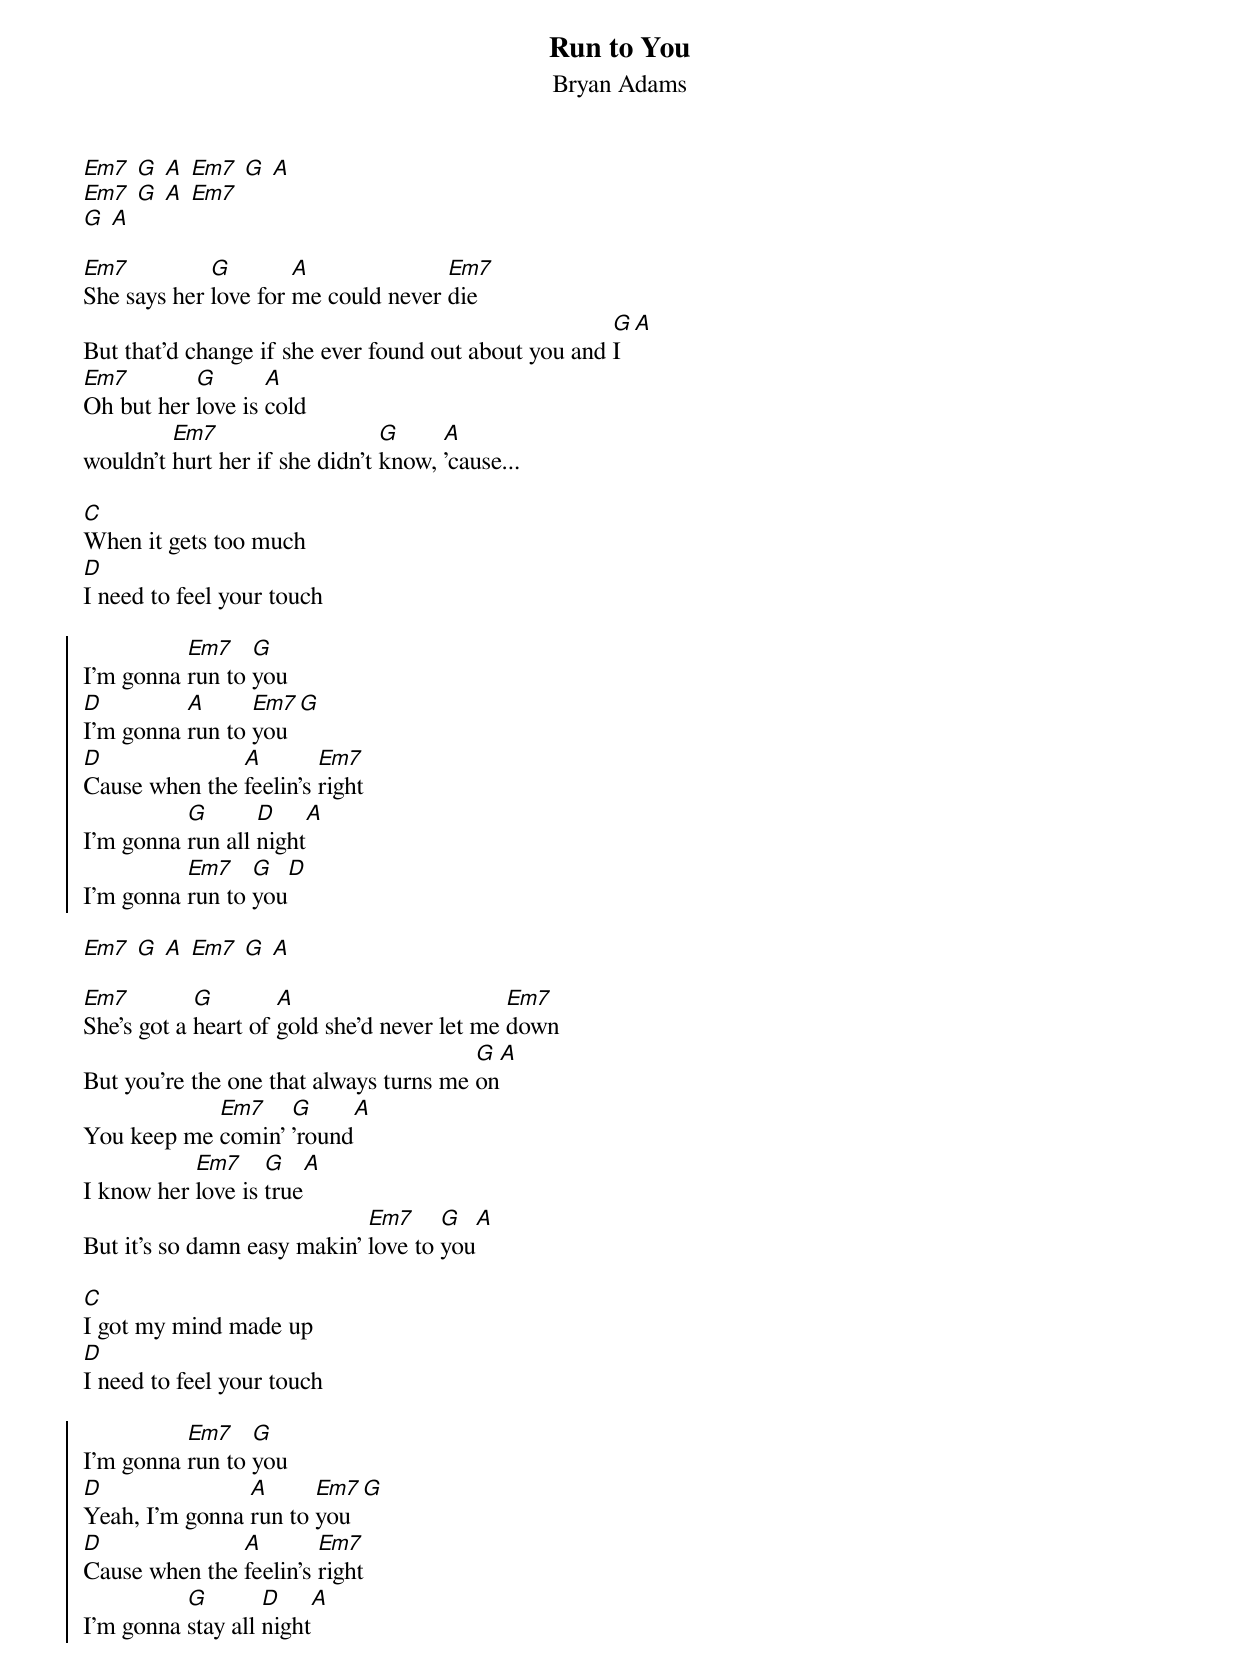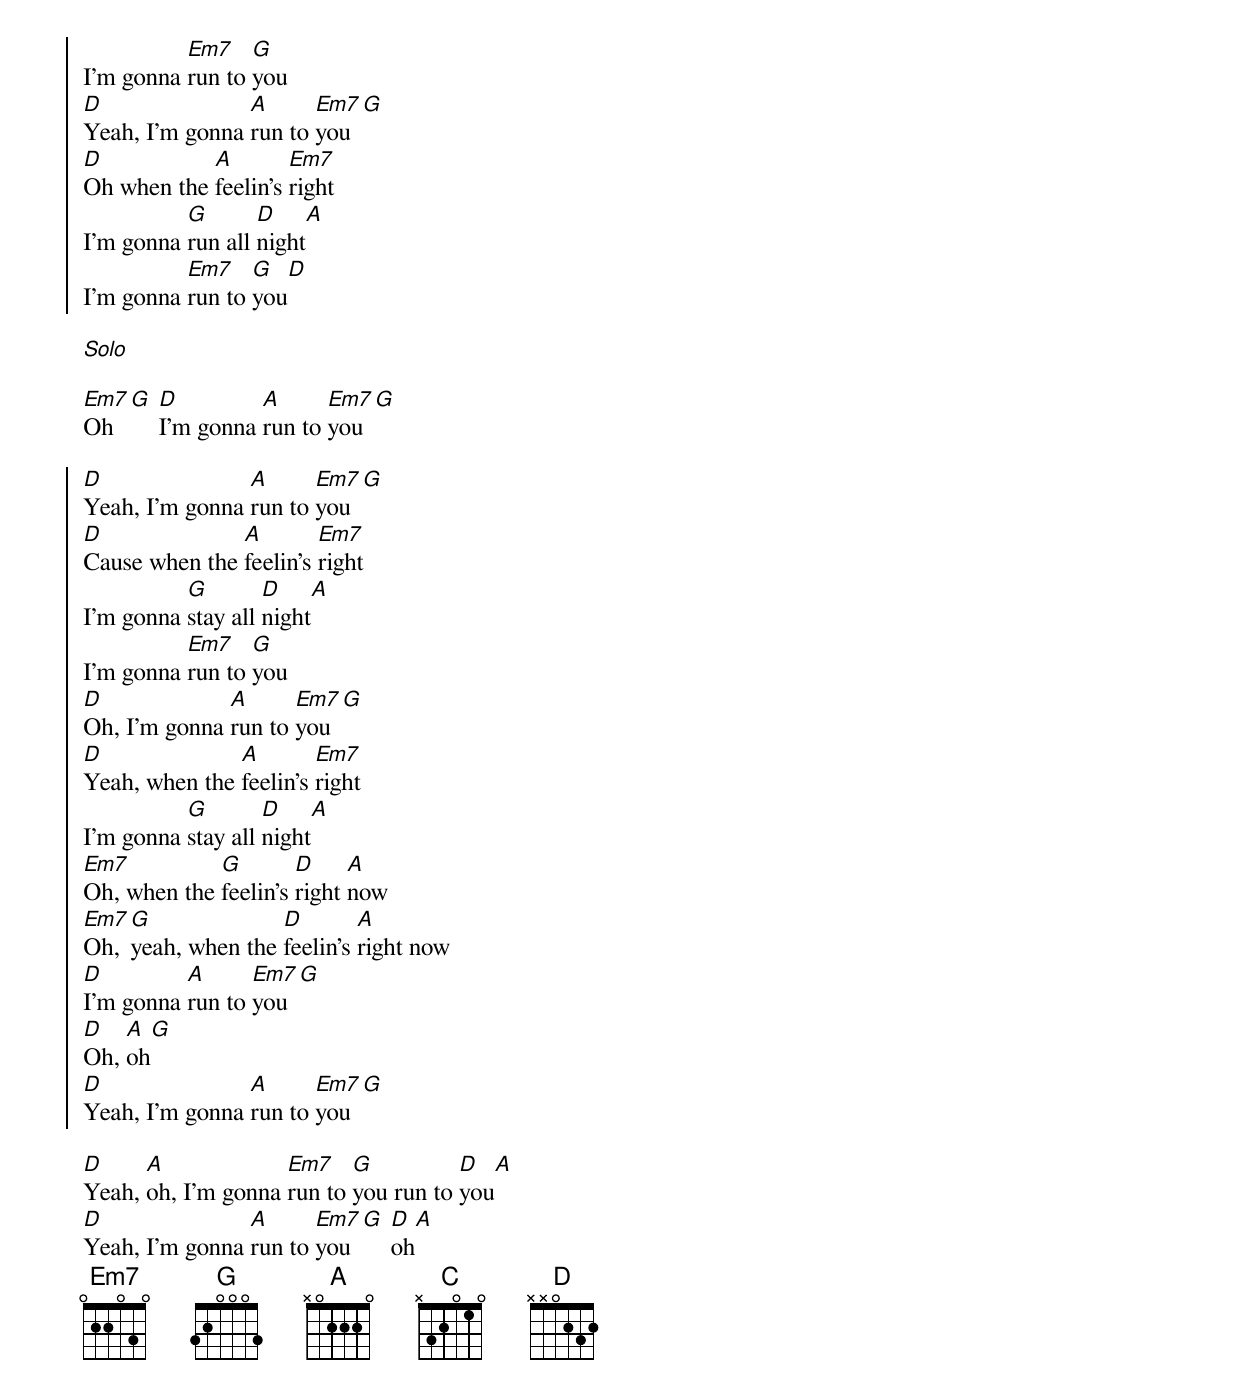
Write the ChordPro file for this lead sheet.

{t: Run to You}
{st: Bryan Adams}
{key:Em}

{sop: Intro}
[Em7] [G] [A] [Em7] [G] [A]
[Em7] [G] [A] [Em7]
[G] [A]
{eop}

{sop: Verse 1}
[Em7]She says her [G]love for [A]me could never [Em7]die
But that'd change if she ever found out about you and [G]I[A]
[Em7]Oh but her [G]love is [A]cold
wouldn't [Em7]hurt her if she didn't [G]know, [A]'cause...
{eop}

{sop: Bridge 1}
[C]When it gets too much
[D]I need to feel your touch
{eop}

{soc}
I'm gonna [Em7]run to [G]you
[D]I'm gonna [A]run to [Em7]you[G]
[D]Cause when the [A]feelin's [Em7]right
I'm gonna [G]run all [D]night[A]
I'm gonna [Em7]run to [G]you[D]
{eoc}

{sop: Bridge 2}
[Em7] [G] [A] [Em7] [G] [A]
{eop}

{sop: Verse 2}
[Em7]She's got a [G]heart of [A]gold she'd never let me [Em7]down
But you're the one that always turns me [G]on[A]
You keep me [Em7]comin' [G]'round[A]
I know her [Em7]love is [G]true[A]
But it's so damn easy makin' [Em7]love to [G]you[A]
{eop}

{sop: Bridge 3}
[C]I got my mind made up
[D]I need to feel your touch
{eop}

{soc}
I'm gonna [Em7]run to [G]you
[D]Yeah, I'm gonna [A]run to [Em7]you[G]
[D]Cause when the [A]feelin's [Em7]right
I'm gonna [G]stay all [D]night[A]
I'm gonna [Em7]run to [G]you
[D]Yeah, I'm gonna [A]run to [Em7]you[G]
[D]Oh when the [A]feelin's [Em7]right
I'm gonna [G]run all [D]night[A]
I'm gonna [Em7]run to [G]you[D]
{eoc}

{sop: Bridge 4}
[Solo]

[Em7]Oh[G] [D]I'm gonna [A]run to [Em7]you[G]
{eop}

{soc}
[D]Yeah, I'm gonna [A]run to [Em7]you[G]
[D]Cause when the [A]feelin's [Em7]right
I'm gonna [G]stay all [D]night[A]
I'm gonna [Em7]run to [G]you
[D]Oh, I'm gonna [A]run to [Em7]you[G]
[D]Yeah, when the [A]feelin's [Em7]right
I'm gonna [G]stay all [D]night[A]
[Em7]Oh, when the [G]feelin's [D]right [A]now
[Em7]Oh, [G]yeah, when the [D]feelin's [A]right now
[D]I'm gonna [A]run to [Em7]you[G]
[D]Oh, [A]oh[G]
[D]Yeah, I'm gonna [A]run to [Em7]you[G]
{eoc}

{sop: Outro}
[D]Yeah, [A]oh, I'm gonna [Em7]run to [G]you run to [D]you[A]
[D]Yeah, I'm gonna [A]run to [Em7]you[G] [D]oh[A]
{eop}
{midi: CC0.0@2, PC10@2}
